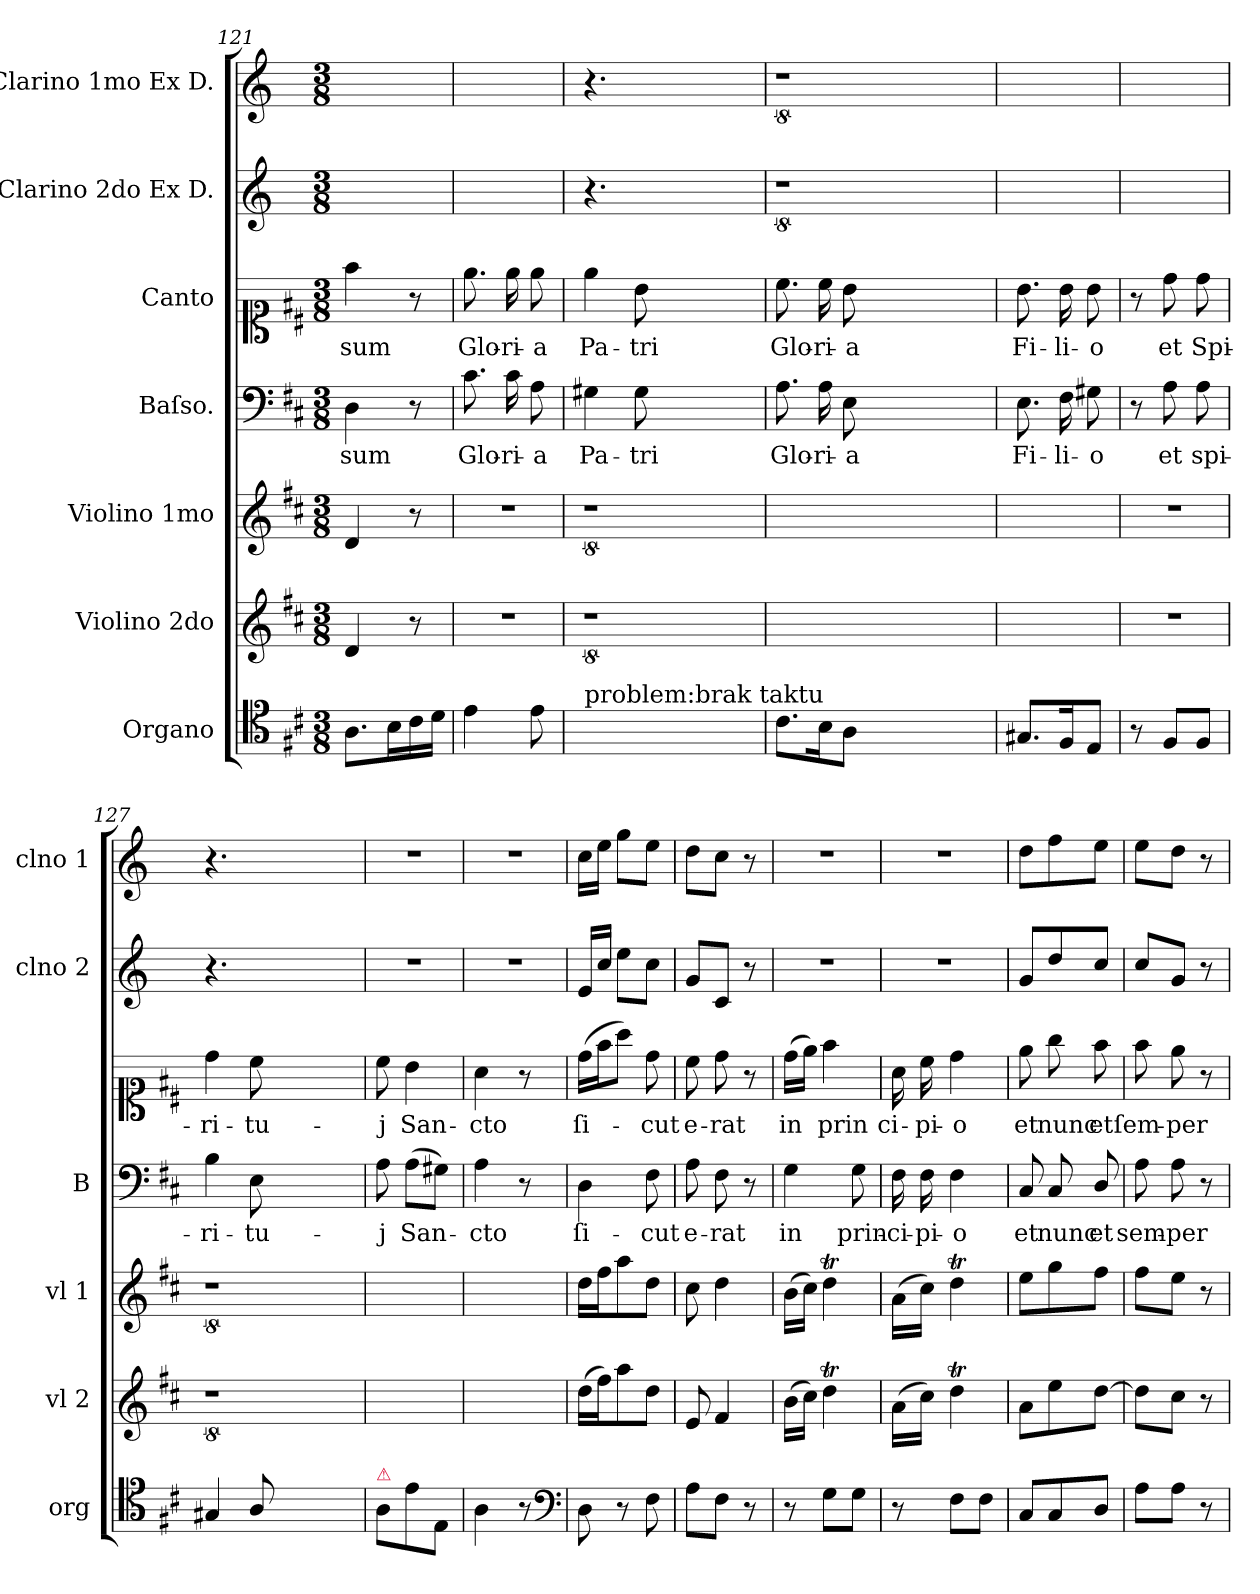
**kern	**kern	**kern	**kern	**text	**kern	**text	**kern	**kern
*part7	*part6	*part5	*part4	*part4	*part3	*part3	*part2	*part1
*staff7	*staff6	*staff5	*staff4	*staff4	*staff3	*staff3	*staff2	*staff1
*I"Organo	*I"Violino 2do	*I"Violino 1mo	*I"Baſso.	*	*I"Canto	*	*I"Clarino 2do Ex D.	*I"Clarino 1mo Ex D.
*I'org	*I'vl 2	*I'vl 1	*I'B	*	*	*	*I'clno 2	*I'clno 1
*clefC4	*clefG2	*clefG2	*clefF4	*	*clefC1	*	*clefG2	*clefG2
*	*	*	*	*	*	*	*ITrd-1c-2	*ITrd-1c-2
*k[f#c#]	*k[f#c#]	*k[f#c#]	*k[f#c#]	*	*k[f#c#]	*	*k[f#c#]	*k[f#c#]
*D:	*D:	*D:	*D:	*	*D:	*	*D:	*D:
*M3/8	*M3/8	*M3/8	*M3/8	*	*M3/8	*	*M3/8	*M3/8
=121	=121	=121	=121	=121	=121	=121	=121	=121
!	!	!	!	!LO:LY:i	!	!	!	!
8.A\L	4d/	4d/	4D\	sum	4ff#\	sum	4.ryy	4.ryy
16B\L	.	.	.	.	.	.	.	.
16c#\	8r	8r	8r	.	8r	.	.	.
16d\JJ	.	.	.	.	.	.	.	.
=122	=122	=122	=122	=122	=122	=122	=122	=122
4e\	4.r	4.r	8.c#\	Glo-	8.ee\	Glo-	4.ryy	4.ryy
.	.	.	16c#\	-ri-	16ee\	-ri-	.	.
8e\	.	.	8A\	-a	8ee\	-a	.	.
=123	=123	=123	=123	=123	=123	=123	=123	=123
!LO:TX:a:t=problem&colon;brak taktu	!	!	!	!	!	!	!	!
4.ryy	8%9r	8%9r	4G#X\	Pa-	4ee\	Pa-	4.r	4.r
.	.	.	8G#\	-tri	8b\	-tri	.	.
2.ryy	.	.	2.ryy	.	2.ryy	.	2.ryy	2.ryy
=124	=124	=124	=124	=124	=124	=124	=124	=124
8.c#\L	1ryy	1ryy	8.A\	Glo-	8.cc#\	Glo-	8%9r	8%9r
16B\K	.	.	16A\	-ri-	16cc#\	-ri-	.	.
8A\J	.	.	8E\	-a	8b\	-a	.	.
2.ryy	.	.	2.ryy	.	2.ryy	.	.	.
.	8ryy	8ryy	.	.	.	.	.	.
=125	=125	=125	=125	=125	=125	=125	=125	=125
8.G#X/L	4.ryy	4.ryy	8.E\	Fi-	8.b\	Fi-	4.ryy	4.ryy
16F#/K	.	.	16F#\	-li-	16b\	-li-	.	.
8E/J	.	.	8G#X\	-o	8b\	-o	.	.
=126	=126	=126	=126	=126	=126	=126	=126	=126
8r	4.r	4.r	8r	.	8r	.	4.ryy	4.ryy
8F#/L	.	.	8A\	et	8dd\	et	.	.
8F#/J	.	.	8A\	spi-	8dd\	Spi-	.	.
=127	=127	=127	=127	=127	=127	=127	=127	=127
4G#X/	8%9r	8%9r	4B\	-ri-	4dd\	-ri-	4.r	4.r
8A/	.	.	8E\	-tu-	8cc#\	-tu-	.	.
2.ryy	.	.	2.ryy	.	2.ryy	.	2.ryy	2.ryy
=128	=128	=128	=128	=128	=128	=128	=128	=128
!LO:TX:a:color=crimson:t=⚠	!	!	!	!	!	!	!	!
8A\L	4.ryy	4.ryy	8A\	-j	8cc#\	-j	4.r	4.r
8e\	.	.	(8A\L	San-	4b\	San-	.	.
8E\J	.	.	8G#X\J)	.	.	.	.	.
=129	=129	=129	=129	=129	=129	=129	=129	=129
4A\	4.ryy	4.ryy	4A\	-cto	4a\	-cto	4.r	4.r
8r	.	.	8r	.	8r	.	.	.
*clefF4	*	*	*	*	*	*	*	*
=130	=130	=130	=130	=130	=130	=130	=130	=130
8D\	(16dd\LL	16dd\LL	4D\	ſi-	(16dd\LL	ſi-	16f#/LL	16dd\LL
.	16ff#\J)	16ff#\J	.	.	16ff#\J	.	16dd/JJ	16ff#\JJ
8r	8aa\	8aa\	.	.	8aa\J)	.	8ff#\L	8aa\L
8F#\	8dd\J	8dd\J	8F#\	-cut	8dd\	-cut	8dd\J	8ff#\J
=131	=131	=131	=131	=131	=131	=131	=131	=131
8A\L	8e/	8cc#\	8A\	e-	8cc#\	e-	8a/L	8ee\L
8F#\J	4f#/	4dd\	8F#\	-rat	8dd\	-rat	8d/J	8dd\J
8r	.	.	8r	.	8r	.	8r	8r
=132	=132	=132	=132	=132	=132	=132	=132	=132
8r	(16b\LL	(16b\LL	4G\	in	(16dd\LL	in	4.r	4.r
.	16cc#\JJ)	16cc#\JJ)	.	.	16ee\JJ)	.	.	.
8G\L	4ddT\	4ddT\	.	.	4ff#\	prin	.	.
8G\J	.	.	8G\	prin-	.	.	.	.
=133	=133	=133	=133	=133	=133	=133	=133	=133
8r	(16a\LL	(16a\LL	16F#\	-ci-	16a\	ci-	4.r	4.r
.	16cc#\JJ)	16cc#\JJ)	16F#\	-pi-	16cc#\	-pi-	.	.
8F#\L	4ddT\	4ddT\	4F#\	-o	4dd\	-o	.	.
8F#\J	.	.	.	.	.	.	.	.
=134	=134	=134	=134	=134	=134	=134	=134	=134
8C#/L	8a\L	8ee\L	8C#/	et	8ee\	et	8a/L	8ee\L
8C#/	8ee\	8gg\	8C#/	nunc	8gg\	nunc	8ee/	8gg\
8D/J	[8dd\J	8ff#\J	8D/	et	8ff#\	et	8dd/J	8ff#\J
=135	=135	=135	=135	=135	=135	=135	=135	=135
8A\L	8dd\L]	8ff#\L	8A\	sem-	8ff#\	ſem-	8dd/L	8ff#\L
8A\J	8cc#\J	8ee\J	8A\	-per	8ee\	-per	8a/J	8ee\J
8r	8r	8r	8r	.	8r	.	8r	8r
=	=	=	=	=	=	=	=	=
*-	*-	*-	*-	*-	*-	*-	*-	*-
